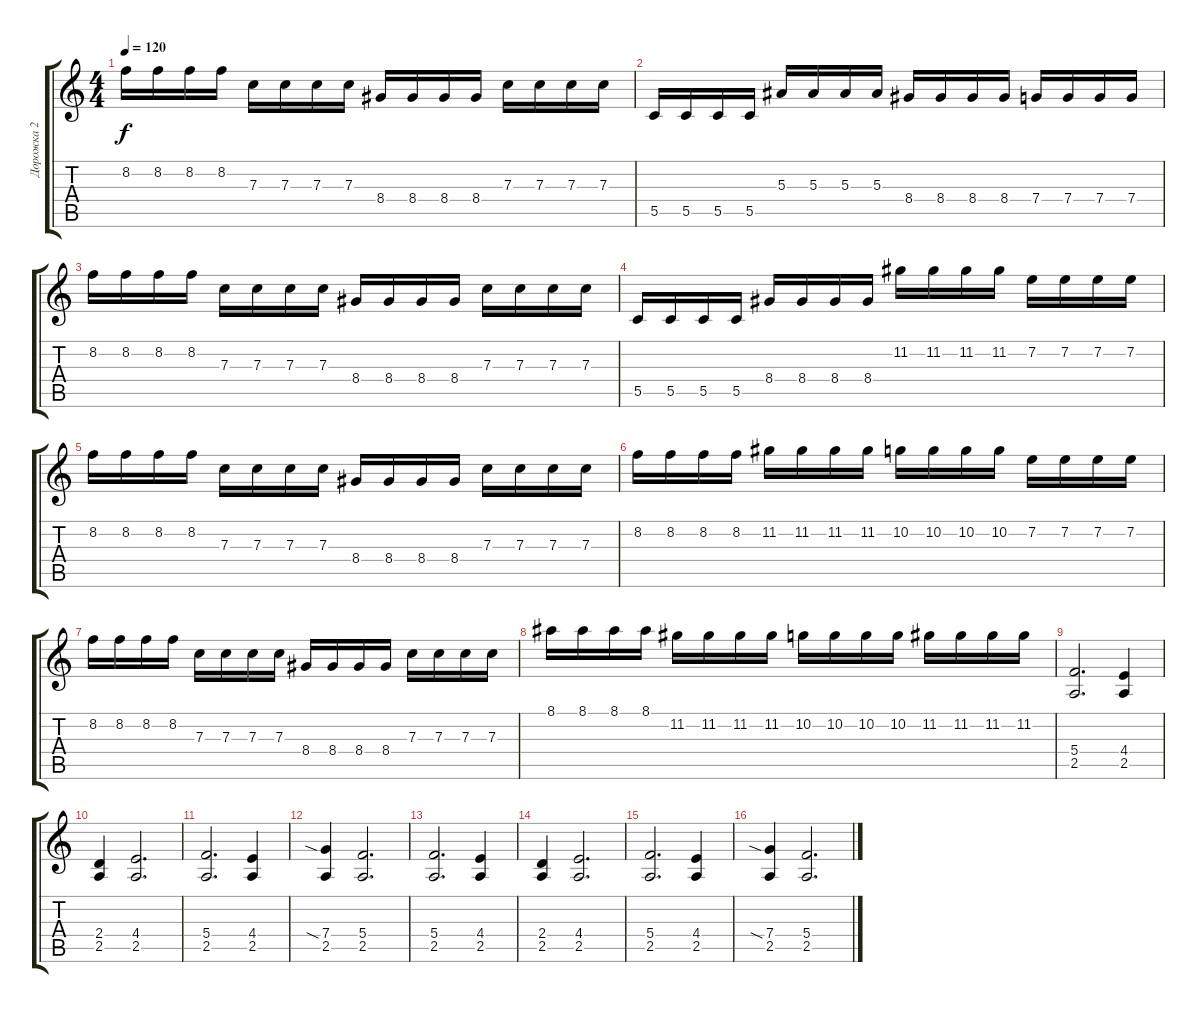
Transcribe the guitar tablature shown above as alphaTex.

\track ("Дорожка 2" "Дорожка 2") {instrument distortionguitar}
\staff {score tabs}
\tuning (D4 A3 F3 C3 G2 D2) {hide}
\ts (4 4)
\tempo 120
\clef g2
\ks c
8.2.16{dy f} 8.2.16 8.2.16 8.2.16 7.3.16 7.3.16 7.3.16 7.3.16 8.4.16 8.4.16 8.4.16 8.4.16 7.3.16 7.3.16 7.3.16 7.3.16 |
5.5.16 5.5.16 5.5.16 5.5.16 5.3.16 5.3.16 5.3.16 5.3.16 8.4.16 8.4.16 8.4.16 8.4.16 7.4.16 7.4.16 7.4.16 7.4.16 |
8.2.16 8.2.16 8.2.16 8.2.16 7.3.16 7.3.16 7.3.16 7.3.16 8.4.16 8.4.16 8.4.16 8.4.16 7.3.16 7.3.16 7.3.16 7.3.16 |
5.5.16 5.5.16 5.5.16 5.5.16 8.4.16 8.4.16 8.4.16 8.4.16 11.2.16 11.2.16 11.2.16 11.2.16 7.2.16 7.2.16 7.2.16 7.2.16 |
8.2.16 8.2.16 8.2.16 8.2.16 7.3.16 7.3.16 7.3.16 7.3.16 8.4.16 8.4.16 8.4.16 8.4.16 7.3.16 7.3.16 7.3.16 7.3.16 |
8.2.16 8.2.16 8.2.16 8.2.16 11.2.16 11.2.16 11.2.16 11.2.16 10.2.16 10.2.16 10.2.16 10.2.16 7.2.16 7.2.16 7.2.16 7.2.16 |
8.2.16 8.2.16 8.2.16 8.2.16 7.3.16 7.3.16 7.3.16 7.3.16 8.4.16 8.4.16 8.4.16 8.4.16 7.3.16 7.3.16 7.3.16 7.3.16 |
8.1.16 8.1.16 8.1.16 8.1.16 11.2.16 11.2.16 11.2.16 11.2.16 10.2.16 10.2.16 10.2.16 10.2.16 11.2.16 11.2.16 11.2.16 11.2.16 |
(5.4 2.5).2{d} (4.4 2.5).4 |
(2.4 2.5).4 (4.4 2.5).2{d} |
(5.4 2.5).2{d} (4.4 2.5).4 |
(7.4{sia} 2.5).4 (5.4 2.5).2{d} |
(5.4 2.5).2{d} (4.4 2.5).4 |
(2.4 2.5).4 (4.4 2.5).2{d} |
(5.4 2.5).2{d} (4.4 2.5).4 |
(7.4{sia} 2.5).4 (5.4 2.5).2{d}
